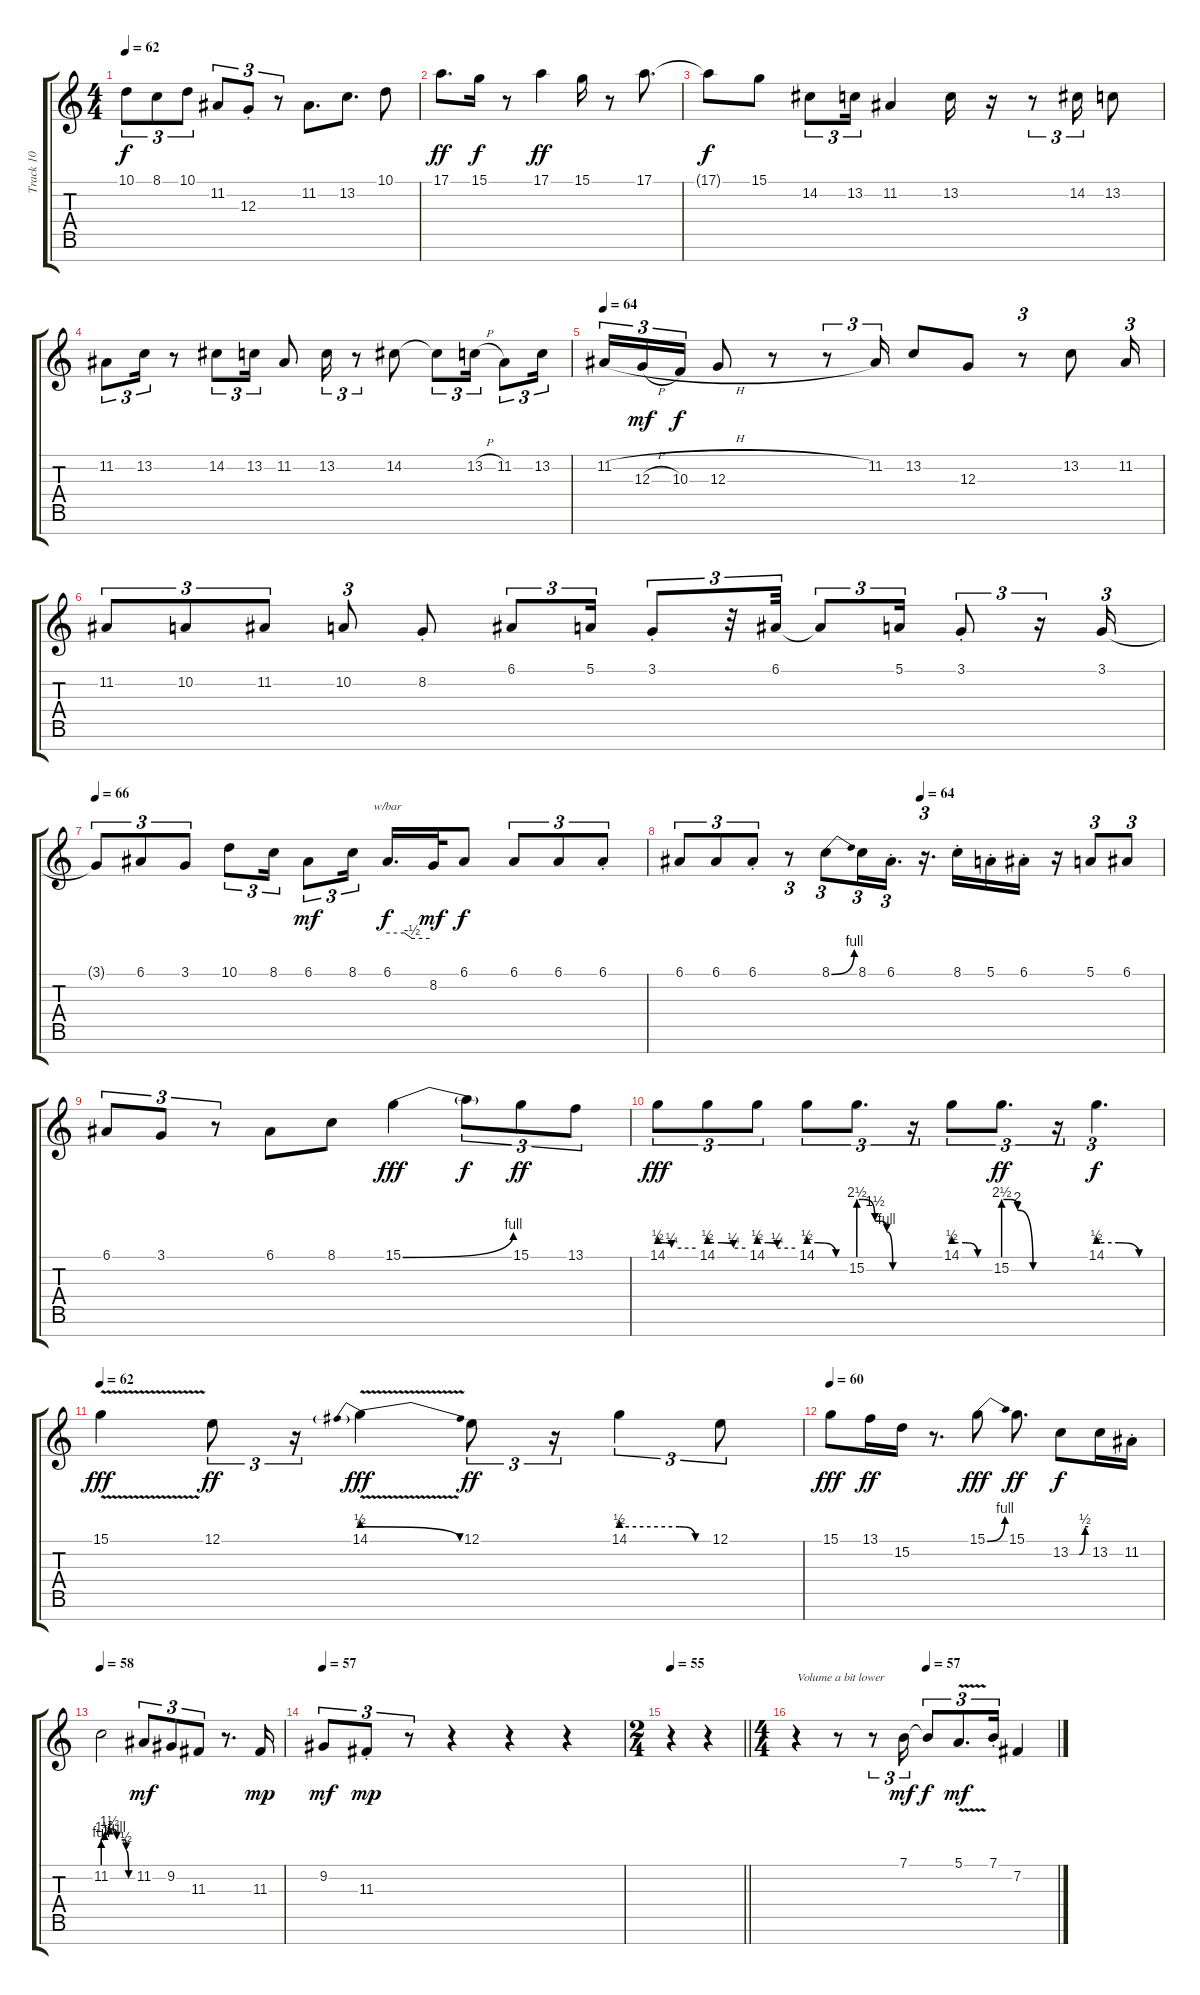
\track ("Track 10" "Track 10") {instrument lead2sawtooth}
\staff {score tabs}
\tuning (E4 B3 G3 D3 A2 E2 B1) {hide}
\ts (4 4)
\tempo 62
\clef g2
\ks c
10.1.8{tu (3 2) dy f} 8.1.8{tu (3 2)} 10.1.8{tu (3 2)} 11.2.8{tu (3 2)} 12.3{st}.8{tu (3 2)} r.8{tu (3 2)} 11.2.8{d} 13.2.8{d} 10.1.8 |
17.1.8{d dy ff} 15.1.16{dy f} r.8 17.1.4{dy ff} 15.1.16 r.8 17.1.8{d} |
17.1{t}.8{dy f} 15.1.8 14.2.8{tu (3 2)} 13.2.16{tu (3 2)} 11.2.4 13.2.16 r.16 r.8{tu (3 2)} 14.2.16{tu (3 2)} 13.2.8 |
11.2.8{tu (3 2)} 13.2.16{tu (3 2)} r.8 14.2.8{tu (3 2)} 13.2.16{tu (3 2)} 11.2.8 13.2.16{tu (3 2)} r.8{tu (3 2)} 14.2.8 14.2{t}.8{tu (3 2)} 13.2{h}.16{tu (3 2)} 11.2.8{tu (3 2)} 13.2.16{tu (3 2)} |
\tempo 64
11.2{h}.16{tu (3 2)} 12.3{h}.16{tu (3 2) dy mf} 10.3.16{tu (3 2) dy f} 12.3.8 r.8 r.8{tu (3 2)} 11.2.16{tu (3 2)} 13.2.8 12.3.8 r.8{tu (3 2)} 13.2.8 11.2.16{tu (3 2)} |
11.2.8{tu (3 2)} 10.2.8{tu (3 2)} 11.2.8{tu (3 2)} 10.2.8{tu (3 2)} 8.2{st}.8 6.1.8{tu (3 2)} 5.1.16{tu (3 2)} 3.1{st}.8{tu (3 2)} r.32{tu (3 2)} 6.1.32{tu (3 2)} 6.1{t}.8{tu (3 2)} 5.1.16{tu (3 2)} 3.1{st}.8{tu (3 2)} r.16{tu (3 2)} 3.1.16{tu (3 2)} |
\tempo 66
3.1{t}.8{tu (3 2)} 6.1.8{tu (3 2)} 3.1.8{tu (3 2)} 10.1.8{tu (3 2)} 8.1.16{tu (3 2)} 6.1.8{tu (3 2) dy mf} 8.1.16{tu (3 2)} 6.1.16{d tbe (custom default 0 0 24 0 35 -2 60 -2) dy f} 8.2.32{dy mf} 6.1.8{dy f} 6.1.8{tu (3 2)} 6.1.8{tu (3 2)} 6.1{st}.8{tu (3 2)} |
\tempo (64 0.5)
6.1.8{tu (3 2)} 6.1.8{tu (3 2)} 6.1{st}.8{tu (3 2)} r.8{tu (3 2)} 8.1{be (bend 0 0 60 4)}.8{tu (3 2)} 8.1.16{tu (3 2)} 6.1{st}.16{d tu (3 2)} r.16{d tu (3 2)} 8.1{st}.16 5.1{st}.16 6.1{st}.16 r.16 5.1.8{tu (3 2)} 6.1.8{tu (3 2)} |
6.1.8{tu (3 2)} 3.1.8{tu (3 2)} r.8{tu (3 2)} 6.1.8 8.1.8 15.1{be (bend 0 0 60 4)}.4{dy fff} 15.1{t}.8{tu (3 2) dy f} 15.1.8{tu (3 2) dy ff} 13.1.8{tu (3 2)} |
14.1{be (custom 0 2 10 2 20 1 60 1)}.8{tu (3 2) dy fff} 14.1{be (custom 0 2 20 2 40 1 60 1)}.8{tu (3 2)} 14.1{be (custom 0 2 15 2 30 1 60 1)}.8{tu (3 2)} 14.1{be (custom 0 2 15 2 45 0 60 0)}.8{tu (3 2)} 15.2{be (custom 0 10 7 10 22 6 28 6 38 4 46 0 60 0)}.8{d tu (3 2)} r.16{tu (3 2)} 14.1{be (custom 0 2 20 2 40 0 60 0)}.8{tu (3 2)} 15.2{be (custom 0 10 9 10 19 8 40 0 60 0)}.8{d tu (3 2) dy ff} r.16{tu (3 2)} 14.1{be (custom 0 2 20 2 40 0 60 0)}.4{d tu (3 2) dy f} |
\tempo 62
15.1{v}.4{dy fff} 12.1.8{tu (3 2) dy ff} r.16{tu (3 2)} 14.1{be (prebendrelease 0 2 60 0) v}.4{dy fff} 12.1.8{tu (3 2) dy ff} r.16{tu (3 2)} 14.1{be (custom 0 2 40 2 51 0 60 0)}.4{tu (3 2)} 12.1.8{tu (3 2)} |
\tempo 60
15.1.8{dy fff} 13.1.16{dy ff} 15.2.16 r.8{d} 15.1{be (bend 0 0 60 4)}.8{dy fff} 15.1.8{d dy ff} 13.2{be (custom 0 0 30 0 50 2 60 2)}.8{dy f} 13.2.16 11.2{st}.16 |
\tempo 58
11.2{be (custom 0 4 3 5 9 5 13 6 20 6 28 4 45 4 47 2 52 0 60 0)}.2 11.2.8{tu (3 2) dy mf} 9.2.8{tu (3 2)} 11.3.8{tu (3 2)} r.8{d} 11.3.16{dy mp} |
\tempo 57
9.2.8{tu (3 2) dy mf} 11.3{st}.8{tu (3 2) dy mp} r.8{tu (3 2)} r.4 r.4 r.4 |
\ts (2 4)
\tempo 55
\barLineRight lightlight
r.4 r.4 |
\ts (4 4)
\tempo (57 0.5)
r.4{txt "Volume a bit lower" volume 13} r.8 r.8{tu (3 2)} 7.1.16{tu (3 2) dy mf} 7.1{t}.8{tu (3 2) dy f} 5.1{v}.8{d tu (3 2) dy mf} 7.1{st}.16{tu (3 2)} 7.2.4
